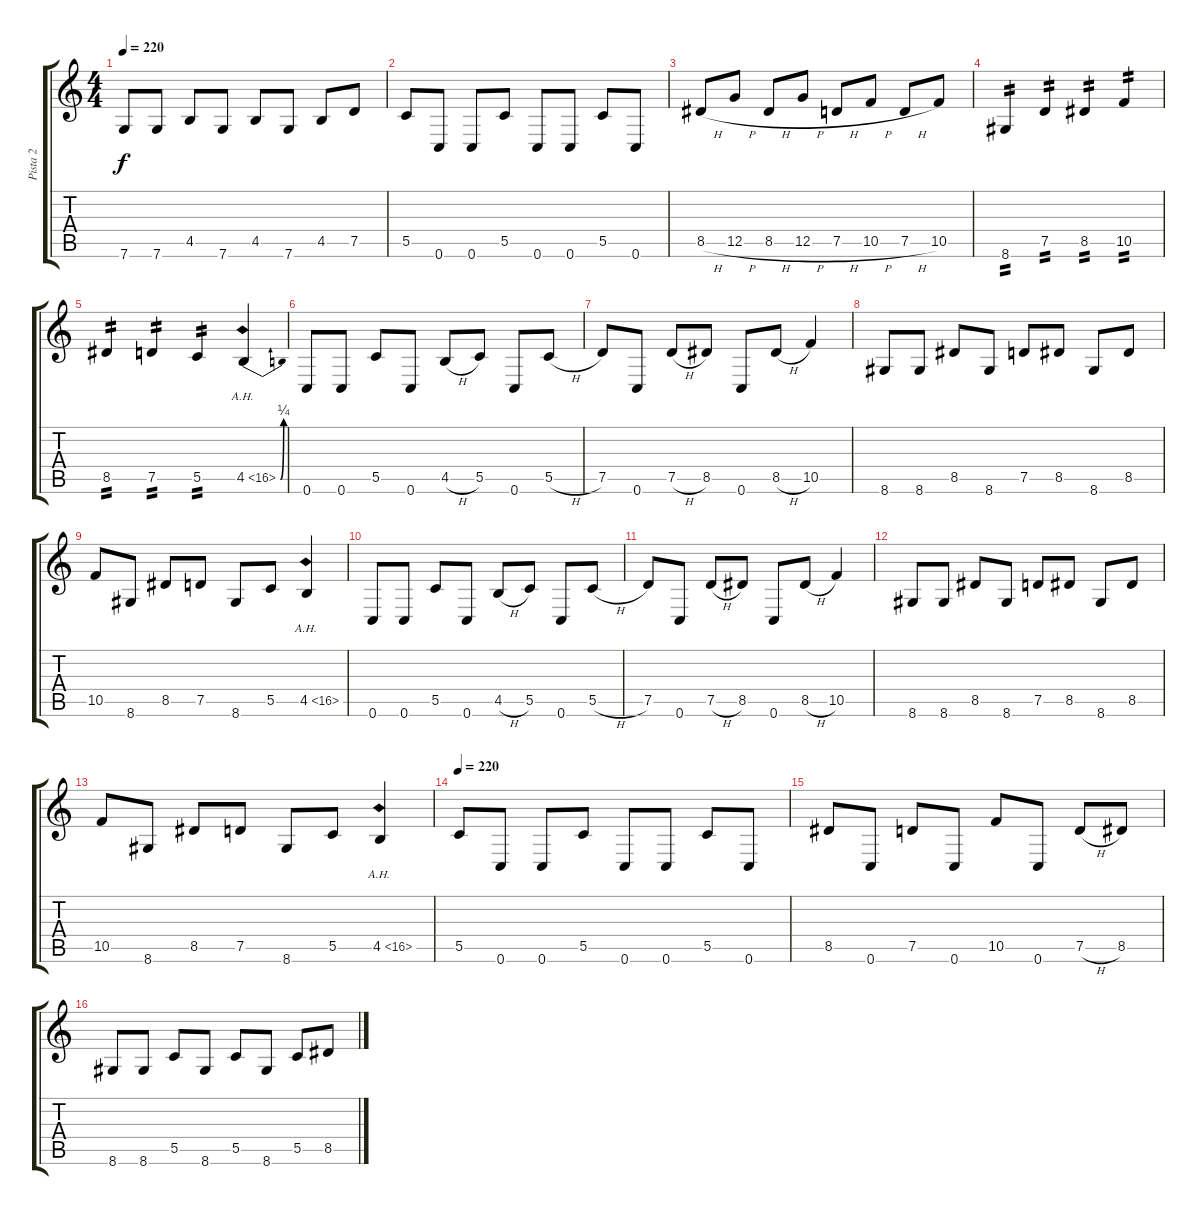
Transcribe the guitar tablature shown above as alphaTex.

\track ("Pista 2" "Pista 2") {instrument overdrivenguitar}
\staff {score tabs}
\tuning (D4 A3 F3 C3 G2 C2) {hide}
\ts (4 4)
\tempo 220
\clef g2
\ks c
7.6.8{dy f} 7.6.8 4.5.8 7.6.8 4.5.8 7.6.8 4.5.8 7.5.8 |
5.5.8 0.6.8 0.6.8 5.5.8 0.6.8 0.6.8 5.5.8 0.6.8 |
8.5{h}.8 12.5{h}.8 8.5{h}.8 12.5{h}.8 7.5{h}.8 10.5{h}.8 7.5{h}.8 10.5.8 |
8.6.4{tp 2} 7.5.4{tp 2} 8.5.4{tp 2} 10.5.4{tp 2} |
8.5.4{tp 2} 7.5.4{tp 2} 5.5.4{tp 2} 4.5{be (bend 0 0 60 1) ah 12}.4 |
0.6.8 0.6.8 5.5.8 0.6.8 4.5{h}.8 5.5.8 0.6.8 5.5{h}.8 |
7.5.8 0.6.8 7.5{h}.8 8.5.8 0.6.8 8.5{h}.8 10.5.4 |
8.6.8 8.6.8 8.5.8 8.6.8 7.5.8 8.5.8 8.6.8 8.5.8 |
10.5.8 8.6.8 8.5.8 7.5.8 8.6.8 5.5.8 4.5{ah 12}.4 |
0.6.8 0.6.8 5.5.8 0.6.8 4.5{h}.8 5.5.8 0.6.8 5.5{h}.8 |
7.5.8 0.6.8 7.5{h}.8 8.5.8 0.6.8 8.5{h}.8 10.5.4 |
8.6.8 8.6.8 8.5.8 8.6.8 7.5.8 8.5.8 8.6.8 8.5.8 |
10.5.8 8.6.8 8.5.8 7.5.8 8.6.8 5.5.8 4.5{ah 12}.4 |
\tempo 220
5.5.8 0.6.8 0.6.8 5.5.8 0.6.8 0.6.8 5.5.8 0.6.8 |
8.5.8 0.6.8 7.5.8 0.6.8 10.5.8 0.6.8 7.5{h}.8 8.5.8 |
8.6.8 8.6.8 5.5.8 8.6.8 5.5.8 8.6.8 5.5.8 8.5.8
